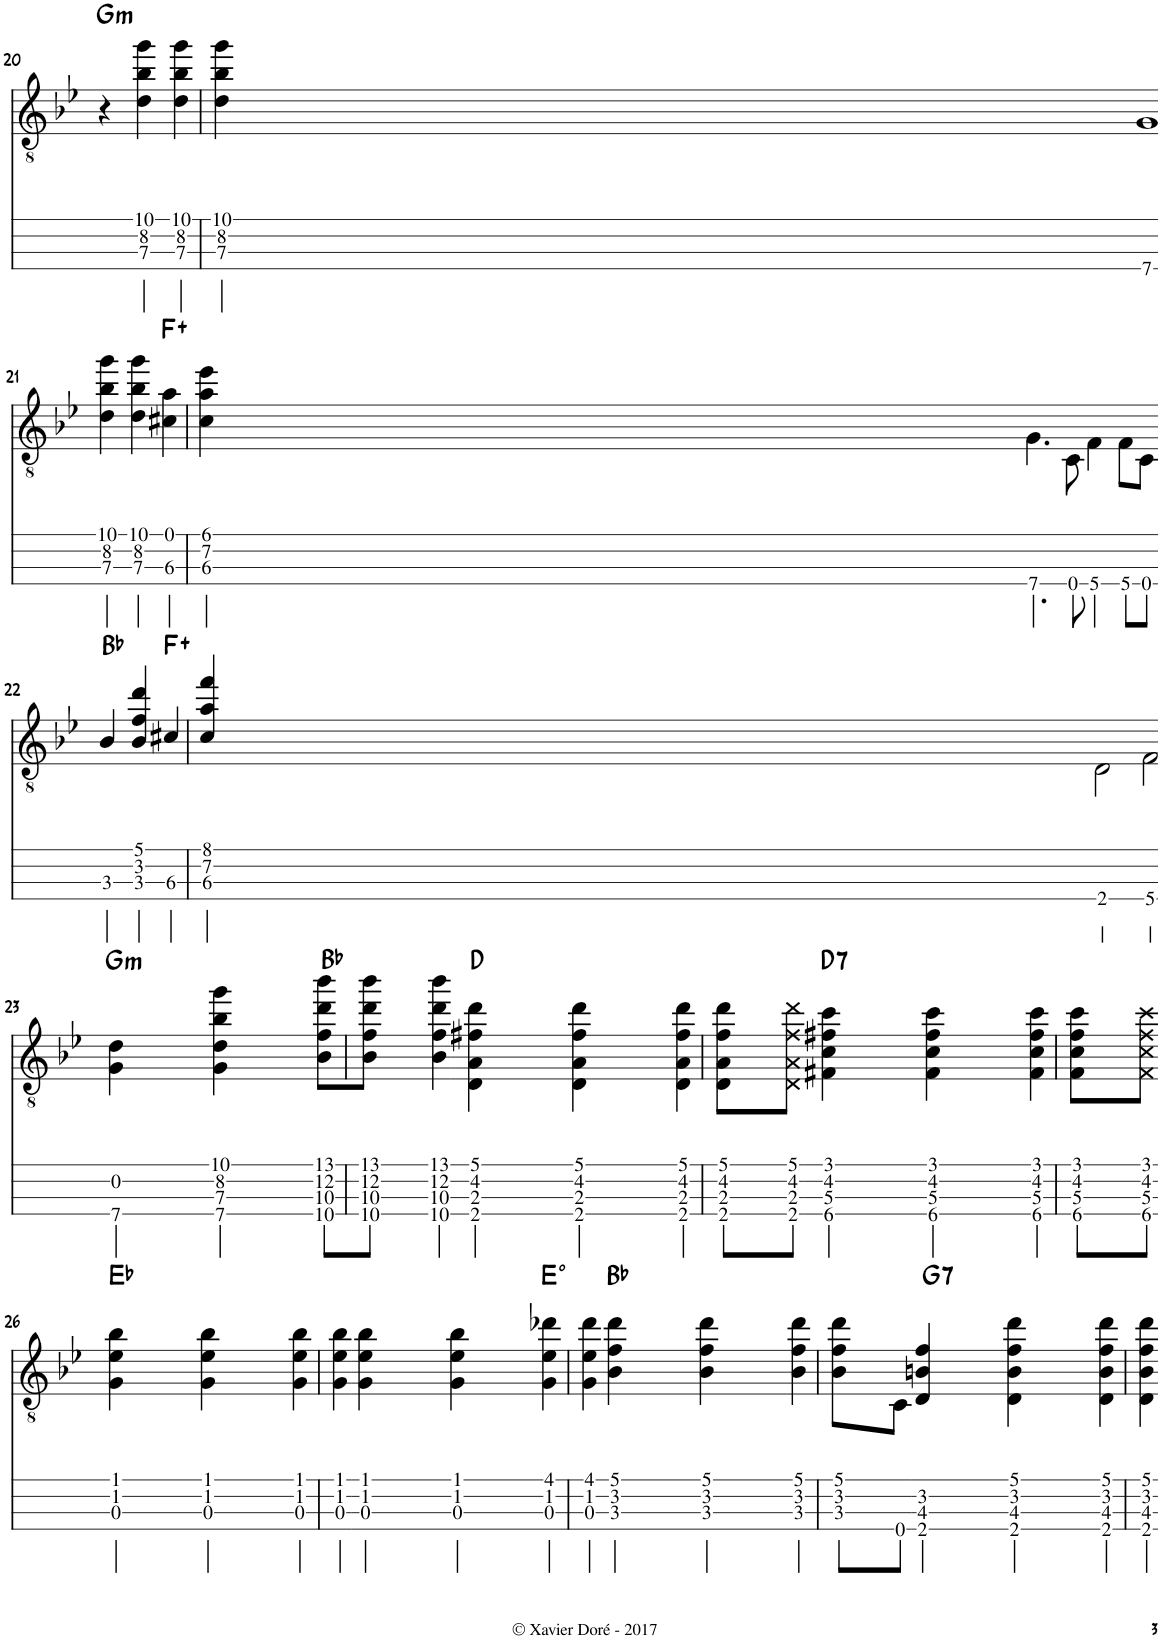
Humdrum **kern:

**kern	**kern	**harte
*part2	*part1	*part1
*staff2	*staff1	*
*I"Banjo ténor	*I"Banjo	*
*I'Bjo	*I'Bjo	*
!!LO:PB:g=z
*	*clefGv2	*
*Trd7c12	*Trd7c12	*
*k[b-e-]	*k[b-e-]	*
*M2/4	*M2/4	*
=20	=20	=20
*^	*^	*
!	!	!	!	!LO:H:kt=m
4r	000ryy	4r	000ryy	G:min
4d\ 4b-\ 4gg\	.	4d\ 4b-\ 4gg\	.	.
4d\ 4b-\ 4gg\	.	4d\ 4b-\ 4gg\	.	.
4d\ 4b-\ 4gg\	.	4d\ 4b-\ 4gg\	.	.
1ryy	.	1ryy	.	.
000ryy	.	000ryy	.	.
.	[1G	.	[1G	.
!!LO:LB:g=z	!!
=21	=21	=21	=21	=21
4d\ 4b-\ 4gg\	2%15ryy	4d\ 4b-\ 4gg\	2%15ryy	.
4d\ 4b-\ 4gg\	.	4d\ 4b-\ 4gg\	.	.
4c#X\ 4a\	.	4c#X\ 4a\	.	F:aug
4c#\ 4a\ 4ee-\	.	4c#\ 4a\ 4ee-\	.	.
1ryy	.	1ryy	.	.
1ryy	.	1ryy	.	.
2%15ryy	.	2%15ryy	.	.
.	4.G\]	.	4.G\]	.
.	8C\	.	8C\	.
.	4F\	.	4F\	.
.	8F\L	.	8F\L	.
.	8C\J	.	8C\J	.
!!LO:LB:g=z	!!
=22	=22	=22	=22	=22
4B-\	000ryy	4B-/	000ryy	Bb:maj
4B-\ 4f\ 4dd\	.	4B-/ 4f/ 4dd/	.	.
4c#X\	.	4c#X/	.	F:aug
4c#\ 4a\ 4ff\	.	4c#/ 4a/ 4ff/	.	.
1ryy	.	1ryy	.	.
1ryy	.	1ryy	.	.
000ryy	.	000ryy	.	.
.	2D\	.	2D\	.
.	2F\	.	2F\	.
!!LO:LB:g=z
=23	=23	=23	=23	=23
!	!	!	!	!LO:H:kt=m
*v	*v	*	*	*
*	*v	*v	*
4G\ 4d\	4G\ 4d\	G:min
4G\ 4d\ 4b-\ 4gg\	4G\ 4d\ 4b-\ 4gg\	.
8B-\ 8f\ 8dd\ 8bb-\L	8B-\ 8f\ 8dd\ 8bb-\L	Bb:maj
8B-\ 8f\ 8dd\ 8bb-\J	8B-\ 8f\ 8dd\ 8bb-\J	.
4B-\ 4f\ 4dd\ 4bb-\	4B-\ 4f\ 4dd\ 4bb-\	.
=24	=24	=24
4D\ 4A\ 4f#X\ 4dd\	4D\ 4A\ 4f#X\ 4dd\	D:maj
4D\ 4A\ 4f#\ 4dd\	4D\ 4A\ 4f#\ 4dd\	.
4D\ 4A\ 4f#\ 4dd\	4D\ 4A\ 4f#\ 4dd\	.
8D\ 8A\ 8f#\ 8dd\L	8D\ 8A\ 8f#\ 8dd\L	.
8D\ 8A\ 8f#\ 8dd\J	8D\ 8A\ 8f#\ 8dd\J	.
=25	=25	=25
!	!	!LO:H:kt=7
4F#X\ 4c\ 4f#X\ 4cc\	4F#X\ 4c\ 4f#X\ 4cc\	D:7
4F#\ 4c\ 4f#\ 4cc\	4F#\ 4c\ 4f#\ 4cc\	.
4F#\ 4c\ 4f#\ 4cc\	4F#\ 4c\ 4f#\ 4cc\	.
8F#\ 8c\ 8f#\ 8cc\L	8F#\ 8c\ 8f#\ 8cc\L	.
8F#\ 8c\ 8f#\ 8cc\J	8F#\ 8c\ 8f#\ 8cc\J	.
!!LO:LB:g=z
=26	=26	=26
4G\ 4e-\ 4b-\	4G\ 4e-\ 4b-\	Eb:maj
4G\ 4e-\ 4b-\	4G\ 4e-\ 4b-\	.
4G\ 4e-\ 4b-\	4G\ 4e-\ 4b-\	.
4G\ 4e-\ 4b-\	4G\ 4e-\ 4b-\	.
=27	=27	=27
4G\ 4e-\ 4b-\	4G\ 4e-\ 4b-\	.
4G\ 4e-\ 4b-\	4G\ 4e-\ 4b-\	.
!	!	!LO:H:kt=°
4G\ 4e-\ 4dd-X\	4G\ 4e-\ 4dd-X\	.
4G\ 4e-\ 4dd-\	4G\ 4e-\ 4dd-\	.
=28	=28	=28
4B-\ 4f\ 4dd\	4B-\ 4f\ 4dd\	Bb:maj
4B-\ 4f\ 4dd\	4B-\ 4f\ 4dd\	.
4B-\ 4f\ 4dd\	4B-\ 4f\ 4dd\	.
8B-\ 8f\ 8dd\L	8B-\ 8f\ 8dd\L	.
8C\J	8C\J	.
=29	=29	=29
!	!	!LO:H:kt=7
4D\ 4Bn\ 4f\	4D/ 4Bn/ 4f/	G:7
4D\ 4B\ 4f\ 4dd\	4D\ 4B\ 4f\ 4dd\	.
4D\ 4B\ 4f\ 4dd\	4D\ 4B\ 4f\ 4dd\	.
4D\ 4B\ 4f\ 4dd\	4D\ 4B\ 4f\ 4dd\	.
=	=	=
*-	*-	*-
